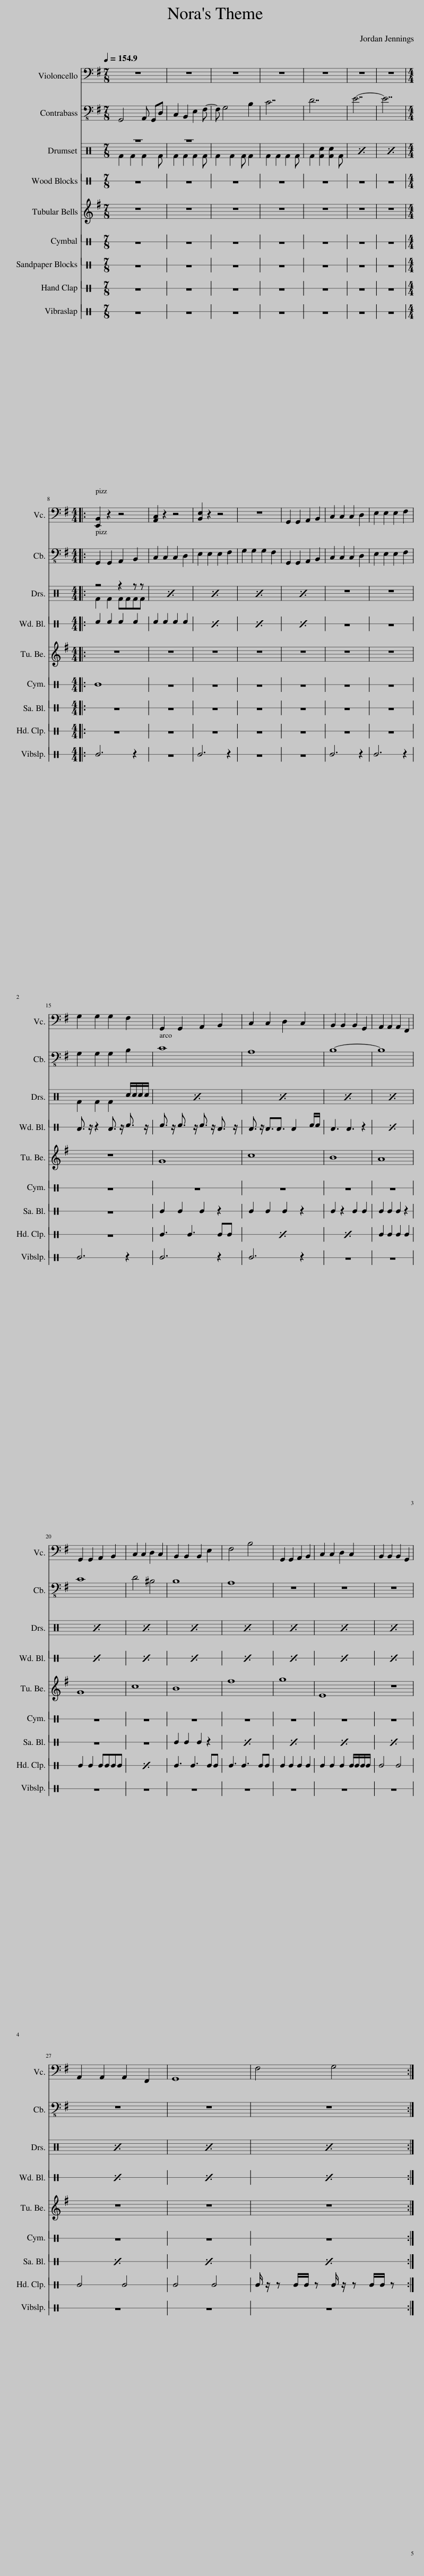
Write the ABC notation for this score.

X:1
%%score 1 2 ( 3 4 ) 5 6 7 8 9 10
L:1/8
Q:1/4=154
M:7/8
I:linebreak $
K:G
V:1 bass
V:2 bass-8
V:3 perc
K:none
V:4 perc
K:none
V:5 perc stafflines=1
K:none
V:6 treble
V:7 perc stafflines=1
K:none
V:8 perc stafflines=1
K:none
V:9 perc stafflines=1
K:none
V:10 perc stafflines=1
K:none
V:1
 z7 | z7 | z7 | z7 | z7 | %5
 z7 | z7 |:$[M:4/4] [E,,B,,]2 z2 z4 | [A,,C,]2 z2 z4 | [B,,E,]2 z2 z4 | %10
 z8 | G,,2 G,,2 A,,2 B,,2 | C,2 C,2 C,2 D,2 | E,2 E,2 E,2 F,2 |$ G,2 G,2 G,2 F,2 | %15
 G,,2 G,,2 A,,2 B,,2 | C,2 C,2 D,2 C,2 | B,,2 B,,2 B,,2 G,,2 | A,,2 A,,2 A,,2 F,,2 |$ G,,2 G,,2 A,,2 B,,2 | %20
 C,2 C,2 D,2 C,2 | B,,2 B,,2 B,,2 E,2 | F,4 B,4 | G,,2 G,,2 A,,2 B,,2 | C,2 C,2 D,2 C,2 | %25
 B,,2 B,,2 B,,2 G,,2 |$ A,,2 A,,2 A,,2 F,,2 | G,,8 | F,4 G,4 :| %29
V:2
 G,,4 A,, G,,D, | C,2 B,,2 E,2 F,- | F, G,4 B,2 | C7 | D7 | %5
 E7- | E7 |:$[M:4/4] G,,2 G,,2 A,,2 B,,2 | C,2 C,2 C,2 D,2 | E,2 E,2 E,2 F,2 | %10
 G,2 G,2 G,2 F,2 | G,,2 G,,2 A,,2 B,,2 | C,2 C,2 C,2 D,2 | E,2 E,2 E,2 F,2 |$ G,2 G,2 G,2 B,2 | %15
 C8 | A,8 | B,8- | B,8 |$ C8 | %20
 D4 ^B,4 | B,8 | A,8 | z8 | z8 | %25
 z8 |$ z8 | z8 | z8 :| %29
V:3
[K:C] z7 | z7 | F2 F2 F F2 | F2 F2 F2 F | F2 [Fc]2 [Fc]2 F | %5
 x7 | x7 |:$[M:4/4] z4 z2 z z | x8 | x8 | %10
 x8 | x8 | z8 | z8 |$ F2 F2 F2 c/c/c/c/ | %15
 x8 | x8 | x8 | x8 |$ x8 | %20
 x8 | x8 | x8 | x8 | x8 | %25
 x8 |$ x8 | x8 | x8 :| %29
V:4
[K:C] F2 F2 F2 F | F2 F2 F2 F | x7 | x7 | x7 | %5
 x7 | x7 |:$[M:4/4] F2 F2 FFFF | x8 | x8 | %10
 x8 | x8 | x8 | x8 |$ x8 | %15
 x8 | x8 | x8 | x8 |$ x8 | %20
 x8 | x8 | x8 | x8 | x8 | %25
 x8 |$ x8 | x8 | x8 :| %29
V:5
[K:C] z7 | z7 | z7 | z7 | z7 | %5
 z7 | z7 |:$[M:4/4] F2 F2 F2 F2 | F2 F2 F2 F2 | x8 | %10
 x8 | x8 | z8 | z8 |$ D3/2 z/ z2 D3/2 z/ F3/2 z/ | %15
 F3/2 z/ F3/2 z/ F3/2 z/ D3/2 z/ | D3/2 z/ D3/2D3/2 D2 F/F/ | D3 D3 z2 | x8 |$ x8 | %20
 x8 | x8 | x8 | x8 | x8 | %25
 x8 |$ x8 | x8 | x8 :| %29
V:6
 z7 | z7 | z7 | z7 | z7 | %5
 z7 | z7 |:$[M:4/4] z8 | z8 | z8 | %10
 z8 | z8 | z8 | z8 |$ z8 | %15
 G8 | c8 | B8 | A8 |$ G8 | %20
 c8 | B8 | f8 | g8 | E8 | %25
 z8 |$ z8 | z8 | z8 :| %29
V:7
[K:C] z7 | z7 | z7 | z7 | z7 | %5
 z7 | z7 |:$[M:4/4] E8 | z8 | z8 | %10
 z8 | z8 | z8 | z8 |$ z8 | %15
 z8 | z8 | z8 | z8 |$ z8 | %20
 z8 | z8 | z8 | z8 | z8 | %25
 z8 |$ z8 | z8 | z8 :| %29
V:8
[K:C] z7 | z7 | z7 | z7 | z7 | %5
 z7 | z7 |:$[M:4/4] z8 | z8 | z8 | %10
 z8 | z8 | z8 | z8 |$ z8 | %15
 E2 E2 E2 z2 | E2 E2 E2 z2 | E2 z2 E2 E2 | E2 E2 E2 z2 |$ z8 | %20
 z8 | E2 E2 E2 z2 | x8 | x8 | x8 | %25
 x8 |$ x8 | x8 | x8 :| %29
V:9
[K:C] z7 | z7 | z7 | z7 | z7 | %5
 z7 | z7 |:$[M:4/4] z8 | z8 | z8 | %10
 z8 | z8 | z8 | z8 |$ z8 | %15
 E3 E3 EE | x8 | x8 | E2 E2 E2 E2 |$ E2 E2 EEEE | %20
 x8 | E3 E3 EE | E3 E3 EE | E2 E2 E2 E2 | E2 E2 E2 E/E/E/E/ | %25
 E4 E4 |$ E4 E4 | E4 E4 | E/ z/ z E/E/ z E/ z/ z E/E/ z :| %29
V:10
[K:C] z7 | z7 | z7 | z7 | z7 | %5
 z7 | z7 |:$[M:4/4] E6 z2 | z8 | E6 z2 | %10
 z8 | z8 | E6 z2 | E6 z2 |$ E6 z2 | %15
 E6 z2 | E6 z2 | z8 | z8 |$ z8 | %20
 z8 | z8 | z8 | z8 | z8 | %25
 z8 |$ z8 | z8 | z8 :| %29
